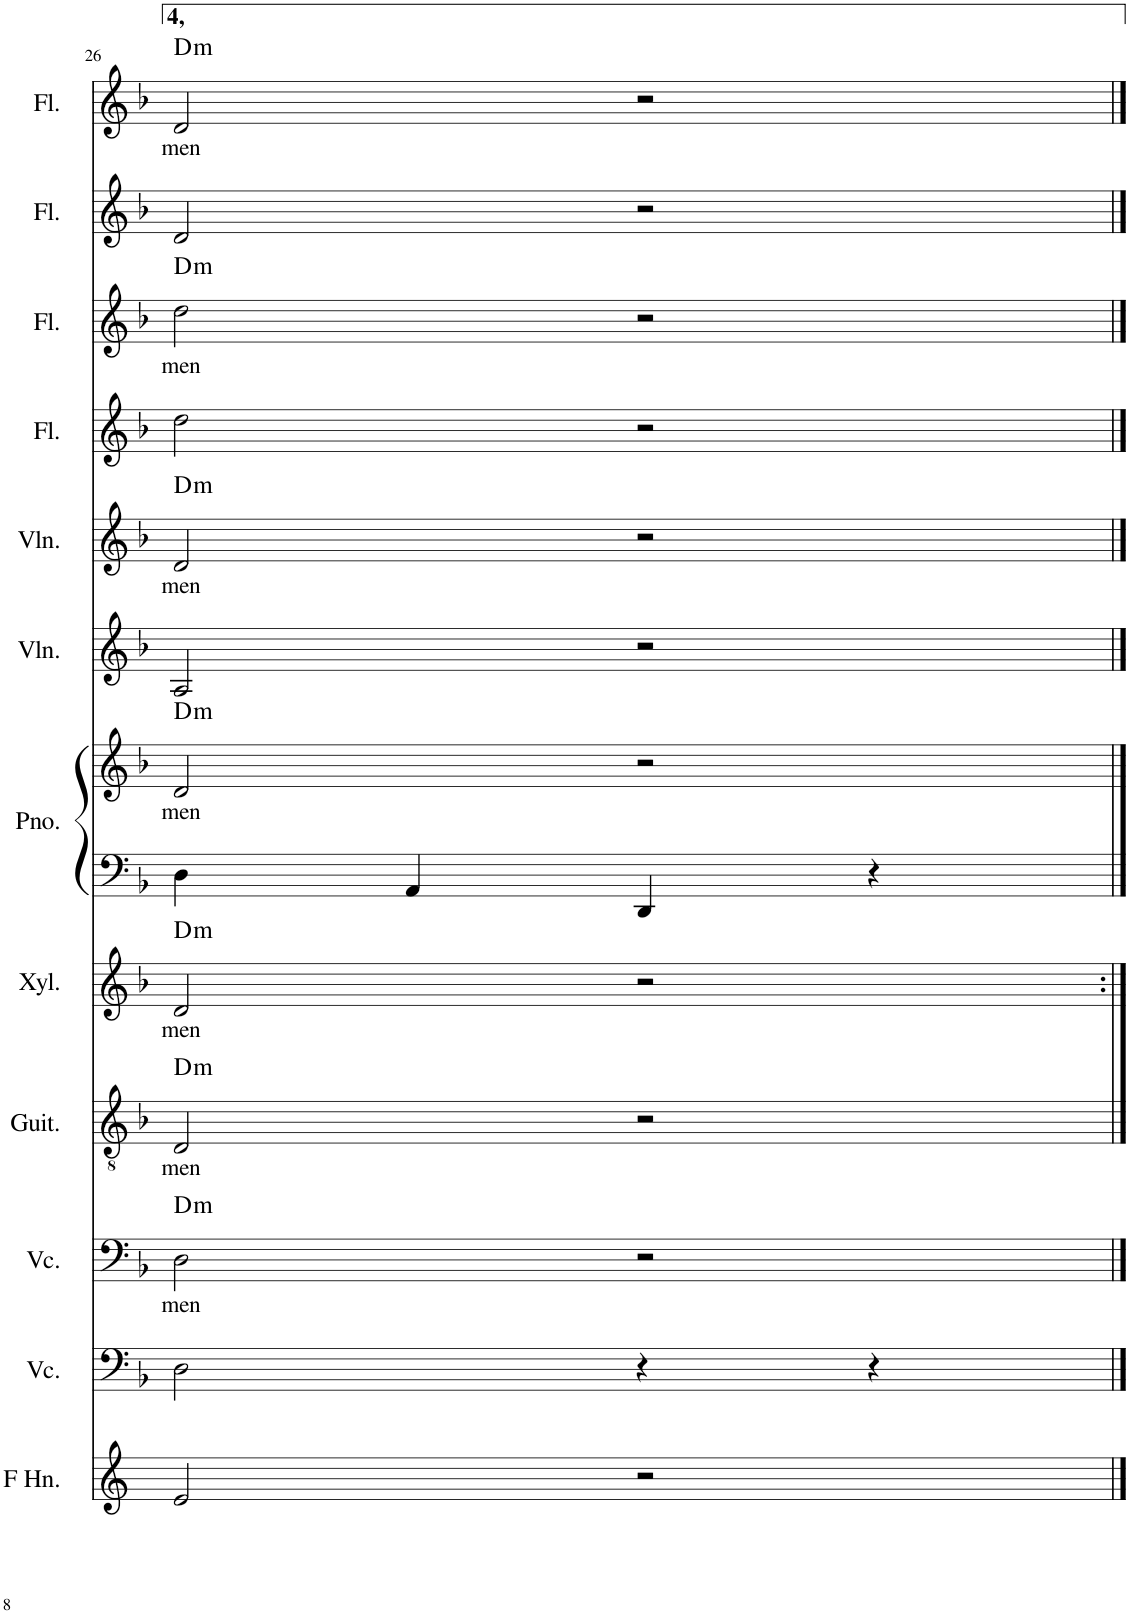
**kern	**kern	**kern	**text	**harte	**kern	**text	**harte	**kern	**text	**harte	**kern	**kern	**text	**harte	**kern	**kern	**text	**harte	**kern	**kern	**text	**kern	**kern	**text	**harte
*part12	*part11	*part10	*part10	*part10	*part9	*part9	*part9	*part8	*part8	*part8	*part7	*part7	*part7	*part7	*part6	*part5	*part5	*part5	*part4	*part3	*part3	*part2	*part1	*part1	*part1
*staff13	*staff12	*staff11	*staff11	*	*staff10	*staff10	*	*staff9	*staff9	*	*staff8	*staff7	*staff7	*	*staff6	*staff5	*staff5	*	*staff4	*staff3	*staff3	*staff2	*staff1	*staff1	*
*I"Horn in F	*I"Violoncello	*I"Violoncello	*	*	*I"Acoustic Guitar	*	*	*I"Xylophone	*	*	*I"Piano	*	*	*	*I"Violin	*I"Violin	*	*	*I"Flute	*I"Flute	*	*I"Flute	*I"Flute	*	*
*	*I'Vc.	*I'Vc.	*	*	*I'Guit.	*	*	*I'Xyl.	*	*	*I'Pno.	*	*	*	*I'Vln.	*I'Vln.	*	*	*I'Fl.	*I'Fl.	*	*I'Fl.	*I'Fl.	*	*
!!LO:PB:g=z
*clefG2	*clefF4	*clefF4	*	*	*clefGv2	*	*	*clefG2	*	*	*clefF4	*clefG2	*	*	*clefG2	*clefG2	*	*	*clefG2	*clefG2	*	*clefG2	*clefG2	*	*
*Trd4c7	*	*	*	*	*	*	*	*Trd-7c-12	*	*	*	*	*	*	*	*	*	*	*	*	*	*	*	*	*
*k[]	*k[b-]	*k[b-]	*	*	*k[b-]	*	*	*k[b-]	*	*	*k[b-]	*k[b-]	*	*	*k[b-]	*k[b-]	*	*	*k[b-]	*k[b-]	*	*k[b-]	*k[b-]	*	*
*M4/4	*M4/4	*M4/4	*	*	*M4/4	*	*	*M4/4	*	*	*M4/4	*M4/4	*	*	*M4/4	*M4/4	*	*	*M4/4	*M4/4	*	*M4/4	*M4/4	*	*
=26	=26	=26	=26	=26	=26	=26	=26	=26	=26	=26	=26	=26	=26	=26	=26	=26	=26	=26	=26	=26	=26	=26	=26	=26	=26
!	!	!	!LO:LY:b	!LO:H:kt=m	!	!LO:LY:b	!LO:H:kt=m	!	!LO:LY:b	!LO:H:kt=m	!	!	!LO:LY:b	!LO:H:kt=m	!	!	!LO:LY:b	!LO:H:kt=m	!	!	!LO:LY:b	!	!	!LO:LY:b	!LO:H:kt=m
2e/	2D\	2D\	men	D:min	2D/	men	D:min	2d/	men	D:min	4D\	2d/	men	D:min	2A/	2d/	men	D:min	2dd\	2dd\	men	2d/	2d/	men	D:min
.	.	.	.	.	.	.	.	.	.	.	4AA/	.	.	.	.	.	.	.	.	.	.	.	.	.	.
2r	4r	2r	.	.	2r	.	.	2r	.	.	4DD/	2r	.	.	2r	2r	.	.	2r	2r	.	2r	2r	.	.
.	4r	.	.	.	.	.	.	.	.	.	4r	.	.	.	.	.	.	.	.	.	.	.	.	.	.
==	==	==	==	==	==	==	==	==	==	==	==	==	==	==	==	==	==	==	==	==	==	==	==	==	==
*-	*-	*-	*-	*-	*-	*-	*-	*-	*-	*-	*-	*-	*-	*-	*-	*-	*-	*-	*-	*-	*-	*-	*-	*-	*-
